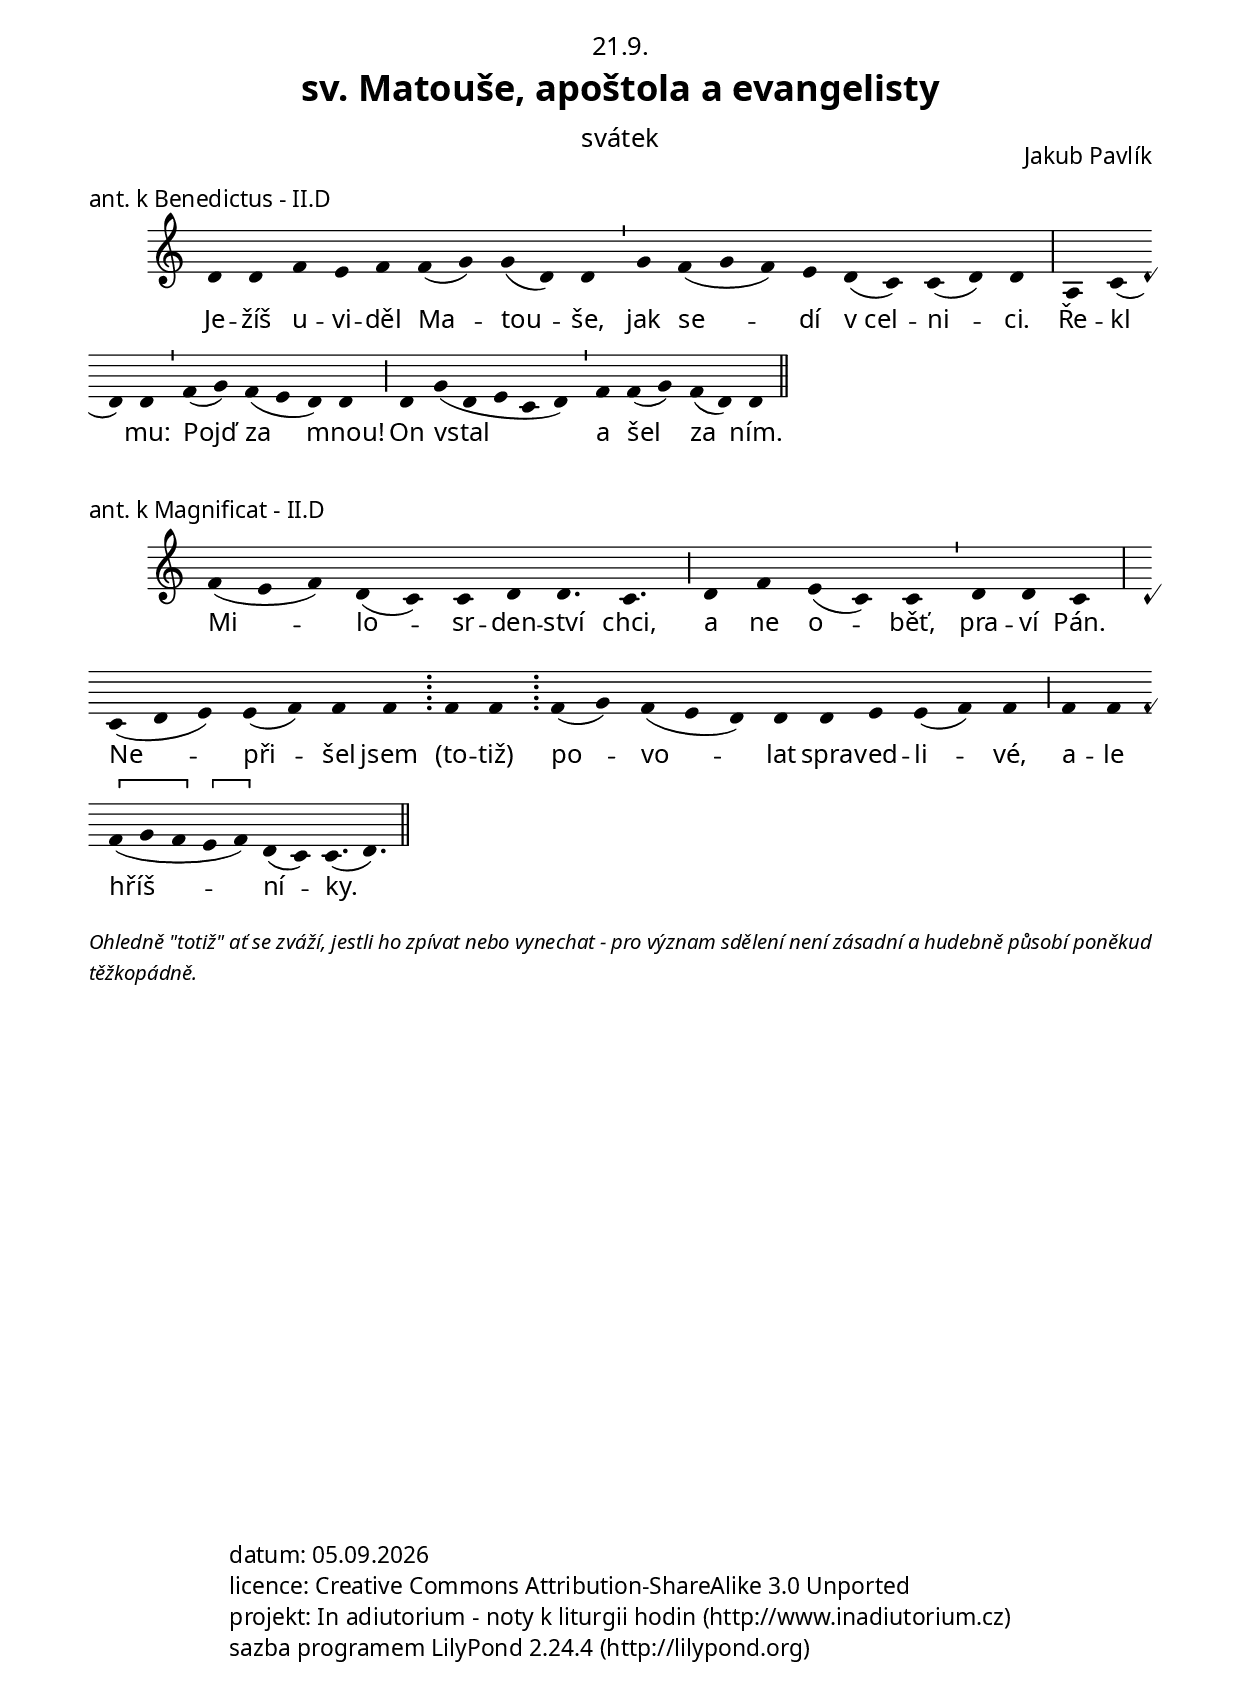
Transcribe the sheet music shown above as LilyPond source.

\version "2.19.28"

\include "../spolecne.ly"

\header {
  title = \markup\titleSvatek
            "sv. Matouše, apoštola a evangelisty"
            svátek
            21.9.
  composer = "Jakub Pavlík"
}

\score {
  \relative c' {
    \choralniRezim
    d4 d f e f f( g) g( d) d \barMin g f( g f) e d( c) c( d) d \barMax
    a c( d) d \barMin f( g) f( e d) d \barMaior
    d g( d e c d) \barMin f f( g) f( d) d \barFinalis
  }
  \addlyrics {
    Je -- žíš u -- vi -- děl Ma -- tou -- še,
    jak se -- dí v_cel -- ni -- ci.
    Ře -- kl mu: Pojď za mnou!
    On vstal a šel za ním.
  }
  \header {
    quid = "ant. k Benedictus"
    modus = "II"
    differentia = "D"
    psalmus = ""
    id = "aben"
    piece = \markup {\sestavTitulekBezZalmu}
  }
}

\score {
  \relative c' {
    \choralniRezim
    f4( e f) d( c) c d d4. c \barMaior
    d4 f e( c) c \barMin d d c \barMax \break
    c( d e) e( f) f f
    \bar ";" f f \bar ";"
    f( g) f( e d) d d e e( f) f \barMaior
    f f \[ f( g f \] \[ e f) \] d( c) c4.( d) \barFinalis
  }
  \addlyrics {
    Mi -- lo -- sr -- den -- ství chci,
    a ne o -- běť, pra -- ví Pán.
    Ne -- při -- šel jsem
    "(to" -- "tiž)"
    po -- vo -- lat spra -- ved -- li -- vé,
    a -- le hříš -- ní -- ky.
  }
  \header {
    quid = "ant. k Magnificat"
    modus = "II"
    differentia = "D"
    psalmus = ""
    id = "amag"
    piece = \markup {\sestavTitulekBezZalmu}
  }
}

\markup\small\italic\justify{Ohledně "\"totiž\"" ať se zváží, jestli ho
zpívat nebo vynechat - pro význam sdělení není zásadní a hudebně
působí poněkud těžkopádně.}